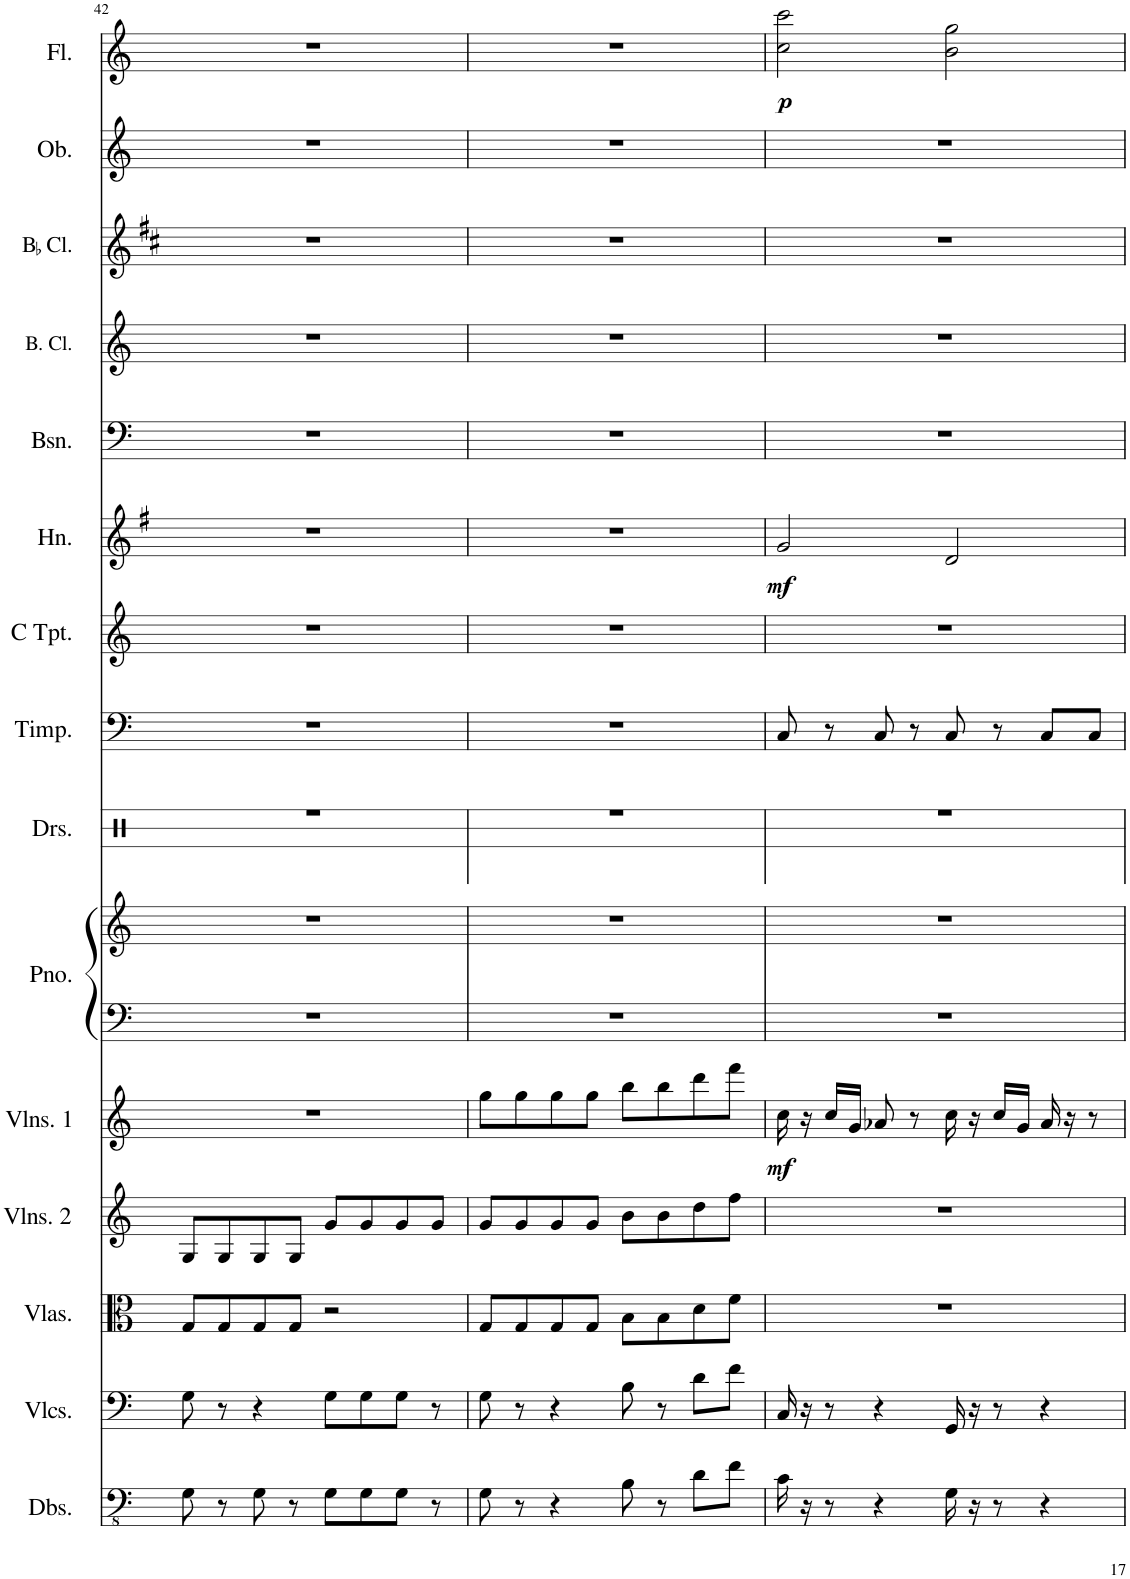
**kern	**kern	**kern	**kern	**kern	**dynam	**kern	**kern	**kern	**kern	**kern	**kern	**dynam	**kern	**kern	**kern	**kern	**kern	**dynam
*part15	*part14	*part13	*part12	*part11	*part11	*part10	*part10	*part9	*part8	*part7	*part6	*part6	*part5	*part4	*part3	*part2	*part1	*part1
*staff16	*staff15	*staff14	*staff13	*staff12	*staff12	*staff11	*staff10	*staff9	*staff8	*staff7	*staff6	*staff6	*staff5	*staff4	*staff3	*staff2	*staff1	*staff1
*I"Double Basses	*I"Violoncellos	*I"Violas	*I"Violins 2	*I"Violins 1	*	*I"Piano	*	*I"Drumset	*I"Timpani	*I"C Trumpet	*I"Horn	*	*I"Bassoon	*I"Bass Clarinet	*I"BaccidentalFlat Clarinet	*I"Oboe	*I"Flute	*
*I'Dbs.	*I'Vlcs.	*I'Vlas.	*I'Vlns. 2	*I'Vlns. 1	*	*I'Pno.	*	*I'Drs.	*I'Timp.	*I'C Tpt.	*I'Hn.	*	*I'Bsn.	*I'B. Cl.	*I'BaccidentalFlat Cl.	*I'Ob.	*I'Fl.	*
!!LO:PB:g=z
*clefFv4	*clefF4	*clefC3	*clefG2	*clefG2	*	*clefF4	*clefG2	*clefX	*clefF4	*clefG2	*clefG2	*	*clefF4	*clefG2	*clefG2	*clefG2	*clefG2	*
*	*	*	*	*	*	*	*	*	*	*	*Trd4c7	*	*	*Trd8c14	*Trd1c2	*	*	*
*k[]	*k[]	*k[]	*k[]	*k[]	*	*k[]	*k[]	*k[]	*k[]	*k[]	*k[f#]	*	*k[]	*k[]	*k[f#c#]	*k[]	*k[]	*
*M4/4	*M4/4	*M4/4	*M4/4	*M4/4	*	*M4/4	*M4/4	*M4/4	*M4/4	*M4/4	*M4/4	*	*M4/4	*M4/4	*M4/4	*M4/4	*M4/4	*
=42	=42	=42	=42	=42	=42	=42	=42	=42	=42	=42	=42	=42	=42	=42	=42	=42	=42	=42
8GG\	8G\	8G/L	8G/L	1r	.	1r	1r	1r	1r	1r	1r	.	1r	1r	1r	1r	1r	.
8r	8r	8G/	8G/	.	.	.	.	.	.	.	.	.	.	.	.	.	.	.
8GG\	4r	8G/	8G/	.	.	.	.	.	.	.	.	.	.	.	.	.	.	.
8r	.	8G/J	8G/J	.	.	.	.	.	.	.	.	.	.	.	.	.	.	.
8GG\L	8G\L	2r	8g/L	.	.	.	.	.	.	.	.	.	.	.	.	.	.	.
8GG\	8G\	.	8g/	.	.	.	.	.	.	.	.	.	.	.	.	.	.	.
8GG\J	8G\J	.	8g/	.	.	.	.	.	.	.	.	.	.	.	.	.	.	.
8r	8r	.	8g/J	.	.	.	.	.	.	.	.	.	.	.	.	.	.	.
=43	=43	=43	=43	=43	=43	=43	=43	=43	=43	=43	=43	=43	=43	=43	=43	=43	=43	=43
8GG\	8G\	8G/L	8g/L	8gg\L	.	1r	1r	1r	1r	1r	1r	.	1r	1r	1r	1r	1r	.
8r	8r	8G/	8g/	8gg\	.	.	.	.	.	.	.	.	.	.	.	.	.	.
4r	4r	8G/	8g/	8gg\	.	.	.	.	.	.	.	.	.	.	.	.	.	.
.	.	8G/J	8g/J	8gg\J	.	.	.	.	.	.	.	.	.	.	.	.	.	.
8BB\	8B\	8B\L	8b\L	8bb\L	.	.	.	.	.	.	.	.	.	.	.	.	.	.
8r	8r	8B\	8b\	8bb\	.	.	.	.	.	.	.	.	.	.	.	.	.	.
8D\L	8d\L	8d\	8dd\	8ddd\	.	.	.	.	.	.	.	.	.	.	.	.	.	.
8F\J	8f\J	8f\J	8ff\J	8fff\J	.	.	.	.	.	.	.	.	.	.	.	.	.	.
=44	=44	=44	=44	=44	=44	=44	=44	=44	=44	=44	=44	=44	=44	=44	=44	=44	=44	=44
!	!	!	!	!	!LO:DY:b	!	!	!	!	!	!	!LO:DY:b	!	!	!	!	!	!LO:DY:b
16C\	16C/	1r	1r	16cc\	mf	1r	1r	1r	8C/	1r	2g/	mf	1r	1r	1r	1r	2cc\ 2ccc\	p
16r	16r	.	.	16r	.	.	.	.	.	.	.	.	.	.	.	.	.	.
8r	8r	.	.	16cc/LL	.	.	.	.	8r	.	.	.	.	.	.	.	.	.
.	.	.	.	16g/JJ	.	.	.	.	.	.	.	.	.	.	.	.	.	.
4r	4r	.	.	8a-X/	.	.	.	.	8C/	.	.	.	.	.	.	.	.	.
.	.	.	.	8r	.	.	.	.	8r	.	.	.	.	.	.	.	.	.
16GG\	16GG/	.	.	16cc\	.	.	.	.	8C/	.	2d/	.	.	.	.	.	2b\ 2gg\	.
16r	16r	.	.	16r	.	.	.	.	.	.	.	.	.	.	.	.	.	.
8r	8r	.	.	16cc/LL	.	.	.	.	8r	.	.	.	.	.	.	.	.	.
.	.	.	.	16g/JJ	.	.	.	.	.	.	.	.	.	.	.	.	.	.
4r	4r	.	.	16a-/	.	.	.	.	8C/L	.	.	.	.	.	.	.	.	.
.	.	.	.	16r	.	.	.	.	.	.	.	.	.	.	.	.	.	.
.	.	.	.	8r	.	.	.	.	8C/J	.	.	.	.	.	.	.	.	.
=	=	=	=	=	=	=	=	=	=	=	=	=	=	=	=	=	=	=
*-	*-	*-	*-	*-	*-	*-	*-	*-	*-	*-	*-	*-	*-	*-	*-	*-	*-	*-
